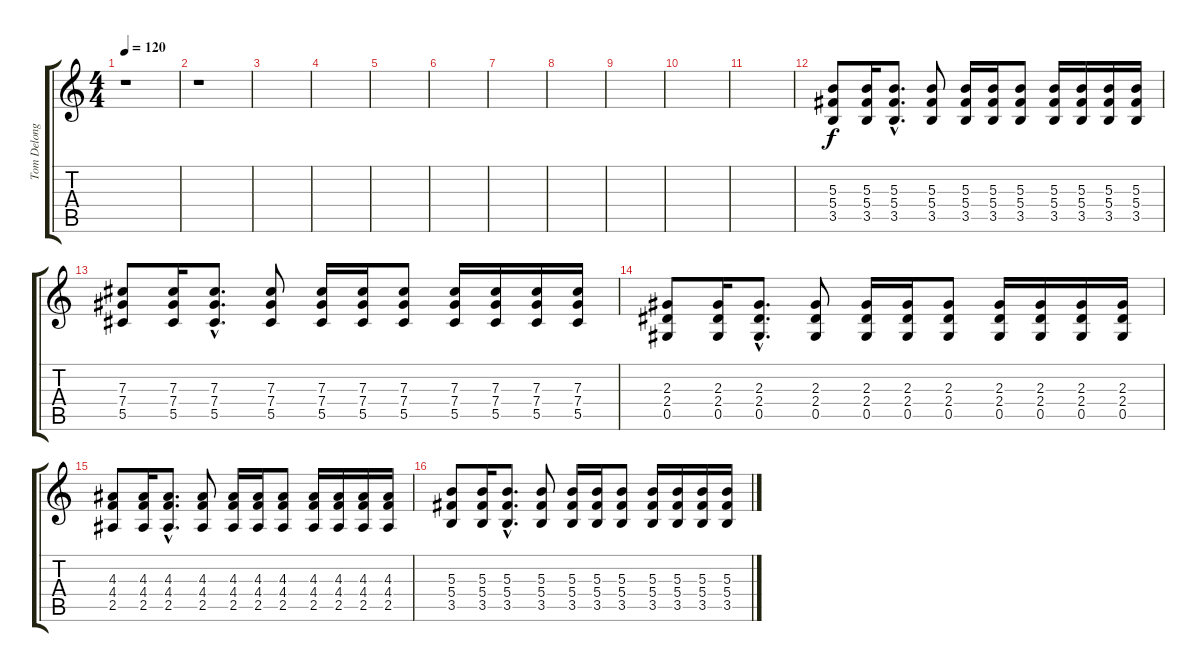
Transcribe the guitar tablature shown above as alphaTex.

\track ("Tom Delonge 2" "Tom Delong") {instrument overdrivenguitar}
\staff {score tabs}
\tuning (Eb4 Bb3 Gb3 Db3 Ab2 Eb2) {hide}
\ts (4 4)
\tempo 120
\clef g2
\ks c
r.1{dy f} |
r.1 |
|
|
|
|
|
|
|
|
|
(5.3 5.4 3.5).8{volume 16 instrument overdrivenguitar} (5.3 5.4 3.5).16 (5.3{hac} 5.4{hac} 3.5{hac}).8{d} (5.3 5.4 3.5).8 (5.3 5.4 3.5).16 (5.3 5.4 3.5).16 (5.3 5.4 3.5).8 (5.3 5.4 3.5).16 (5.3 5.4 3.5).16 (5.3 5.4 3.5).16 (5.3 5.4 3.5).16 |
(7.3 7.4 5.5).8 (7.3 7.4 5.5).16 (7.3{hac} 7.4{hac} 5.5{hac}).8{d} (7.3 7.4 5.5).8 (7.3 7.4 5.5).16 (7.3 7.4 5.5).16 (7.3 7.4 5.5).8 (7.3 7.4 5.5).16 (7.3 7.4 5.5).16 (7.3 7.4 5.5).16 (7.3 7.4 5.5).16 |
(2.3 2.4 0.5).8 (2.3 2.4 0.5).16 (2.3{hac} 2.4{hac} 0.5{hac}).8{d} (2.3 2.4 0.5).8 (2.3 2.4 0.5).16 (2.3 2.4 0.5).16 (2.3 2.4 0.5).8 (2.3 2.4 0.5).16 (2.3 2.4 0.5).16 (2.3 2.4 0.5).16 (2.3 2.4 0.5).16 |
(4.3 4.4 2.5).8 (4.3 4.4 2.5).16 (4.3{hac} 4.4{hac} 2.5{hac}).8{d} (4.3 4.4 2.5).8 (4.3 4.4 2.5).16 (4.3 4.4 2.5).16 (4.3 4.4 2.5).8 (4.3 4.4 2.5).16 (4.3 4.4 2.5).16 (4.3 4.4 2.5).16 (4.3 4.4 2.5).16 |
(5.3 5.4 3.5).8 (5.3 5.4 3.5).16 (5.3{hac} 5.4{hac} 3.5{hac}).8{d} (5.3 5.4 3.5).8 (5.3 5.4 3.5).16 (5.3 5.4 3.5).16 (5.3 5.4 3.5).8 (5.3 5.4 3.5).16 (5.3 5.4 3.5).16 (5.3 5.4 3.5).16 (5.3 5.4 3.5).16
